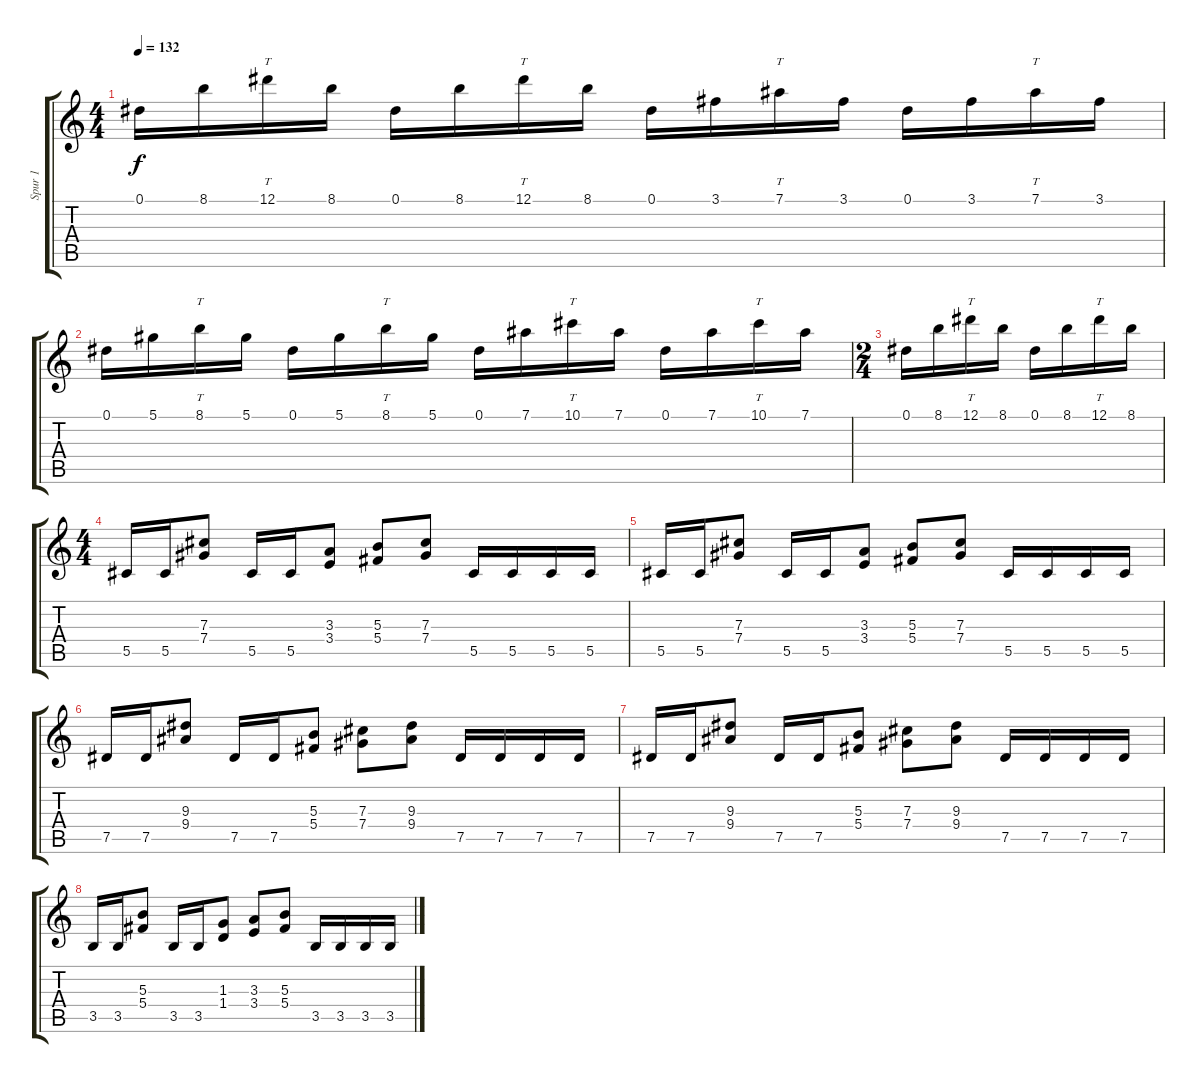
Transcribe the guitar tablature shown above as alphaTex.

\track ("Spur 1" "Spur 1") {instrument distortionguitar}
\staff {score tabs}
\tuning (Eb4 Bb3 Gb3 Db3 Ab2 Eb2) {hide}
\ts (4 4)
\tempo 132
\clef g2
\ks c
0.1.16{dy f} 8.1.16 12.1.16{tt} 8.1.16 0.1.16 8.1.16 12.1.16{tt} 8.1.16 0.1.16 3.1.16 7.1.16{tt} 3.1.16 0.1.16 3.1.16 7.1.16{tt} 3.1.16 |
0.1.16 5.1.16 8.1.16{tt} 5.1.16 0.1.16 5.1.16 8.1.16{tt} 5.1.16 0.1.16 7.1.16 10.1.16{tt} 7.1.16 0.1.16 7.1.16 10.1.16{tt} 7.1.16 |
\ts (2 4)
0.1.16 8.1.16 12.1.16{tt} 8.1.16 0.1.16 8.1.16 12.1.16{tt} 8.1.16 |
\ts (4 4)
5.5.16 5.5.16 (7.3 7.4).8 5.5.16 5.5.16 (3.3 3.4).8 (5.3 5.4).8 (7.3 7.4).8 5.5.16 5.5.16 5.5.16 5.5.16 |
5.5.16 5.5.16 (7.3 7.4).8 5.5.16 5.5.16 (3.3 3.4).8 (5.3 5.4).8 (7.3 7.4).8 5.5.16 5.5.16 5.5.16 5.5.16 |
7.5.16 7.5.16 (9.3 9.4).8 7.5.16 7.5.16 (5.3 5.4).8 (7.3 7.4).8 (9.3 9.4).8 7.5.16 7.5.16 7.5.16 7.5.16 |
7.5.16 7.5.16 (9.3 9.4).8 7.5.16 7.5.16 (5.3 5.4).8 (7.3 7.4).8 (9.3 9.4).8 7.5.16 7.5.16 7.5.16 7.5.16 |
3.5.16 3.5.16 (5.3 5.4).8 3.5.16 3.5.16 (1.3 1.4).8 (3.3 3.4).8 (5.3 5.4).8 3.5.16 3.5.16 3.5.16 3.5.16
